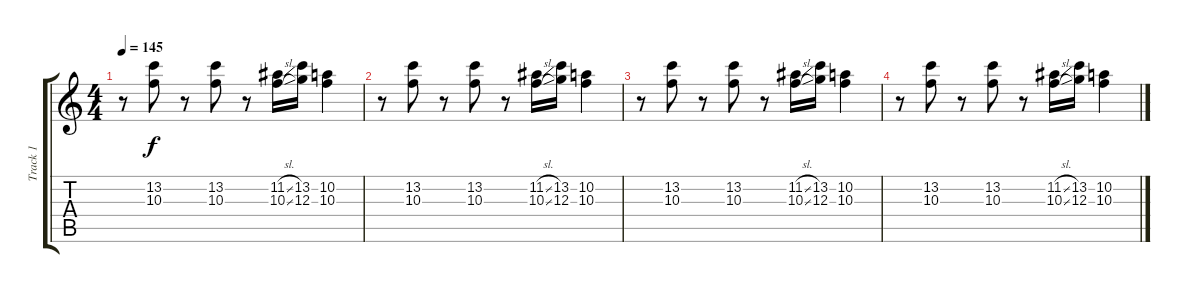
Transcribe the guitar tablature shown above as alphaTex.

\track ("Track 1" "Track 1") {instrument electricguitarclean}
\staff {score tabs}
\tuning (E4 B3 G3 D3 A2 E2) {hide}
\ts (4 4)
\tempo 145
\clef g2
\ks c
r.8{dy f} (13.2 10.3).8 r.8 (13.2 10.3).8 r.8 (11.2{sl} 10.3{sl}).16 (13.2 12.3).16 (10.2 10.3).4 |
r.8 (13.2 10.3).8 r.8 (13.2 10.3).8 r.8 (11.2{sl} 10.3{sl}).16 (13.2 12.3).16 (10.2 10.3).4 |
r.8 (13.2 10.3).8 r.8 (13.2 10.3).8 r.8 (11.2{sl} 10.3{sl}).16 (13.2 12.3).16 (10.2 10.3).4 |
r.8 (13.2 10.3).8 r.8 (13.2 10.3).8 r.8 (11.2{sl} 10.3{sl}).16 (13.2 12.3).16 (10.2 10.3).4
